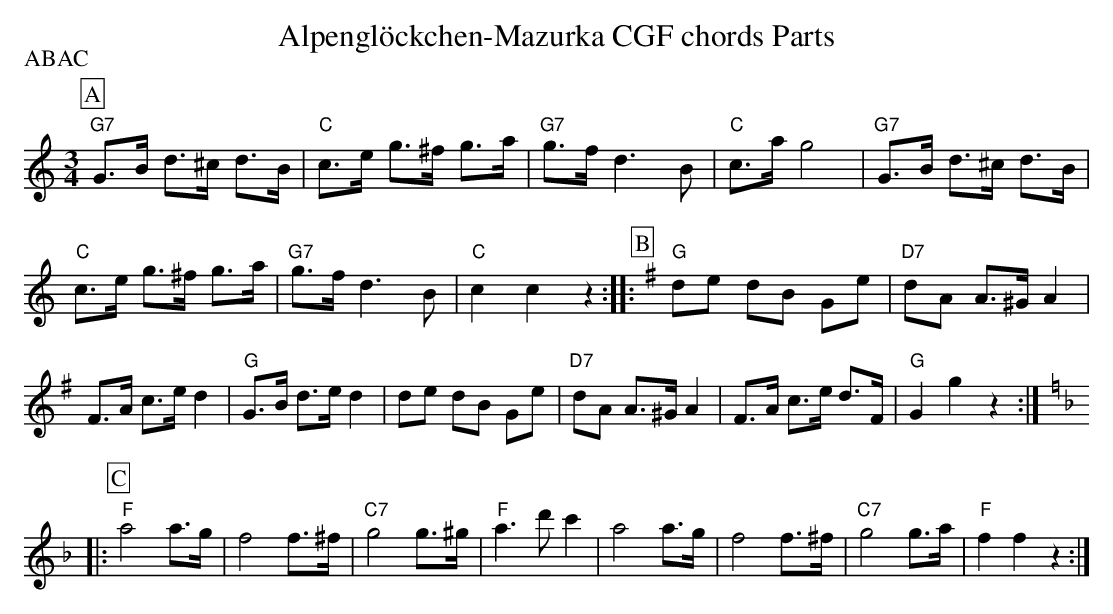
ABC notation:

X:1
T: Alpengl\"ockchen-Mazurka CGF chords Parts
P:ABAC
M:3/4
L:1/8
K:C %%MIDI gchordon
[P:A] "G7"G>B d>^c d>B | "C"c>e g>^f g>a | "G7"g>f d3B | "C"c>a g4 | "G7"G>B d>^c d>B |
 "C"c>e g>^f g>a | \
"G7"g>f d3B | "C"c2c2z2 :: [P:B] [K:G] "G"de dB Ge | "D7"dA A>^GA2 |
 F>A c>e d2 | "G"G>B d>e d2 | \
de dB Ge | "D7"dA A>^GA2 | F>A c>e d>F | "G"G2g2z2 ::
 [P:C] [K:F] "F"a4 a>g | \
f4 f>^f | "C7"g4 g>^g | "F"a3d'c'2 | a4a>g | f4 f>^f | "C7"g4 g>a | "F"f2f2z2 :|
